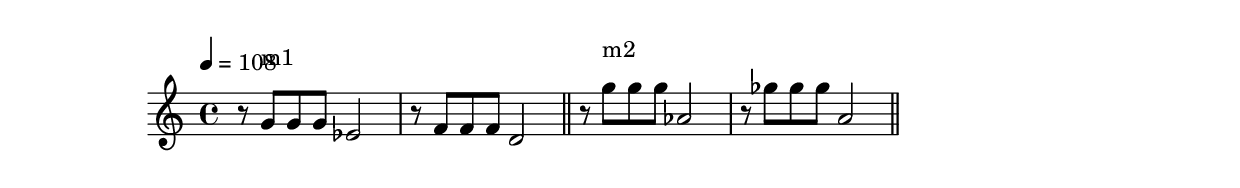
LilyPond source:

\version "2.10.33"

\include "../config/lib.ly"

\score {
  \new Staff {
    \tempo 4=108
    \time 4/4
    \relative c'' {
      \bracketUp
      \override TextScript #'extra-offset = #'( 0 . 2 )
      \relative c'' {
        r8 g\startGroup^\markup{m1} g g
        ees2
        r8 f f f
        d2\stopGroup
        \bar "||"
      }
      r8 g'\startGroup^\markup{m2} g g
      aes,2
      r8 ges' ges ges a,2\stopGroup
      \bar "||"
    }
  }
  \layout { }
  \midi { }
}